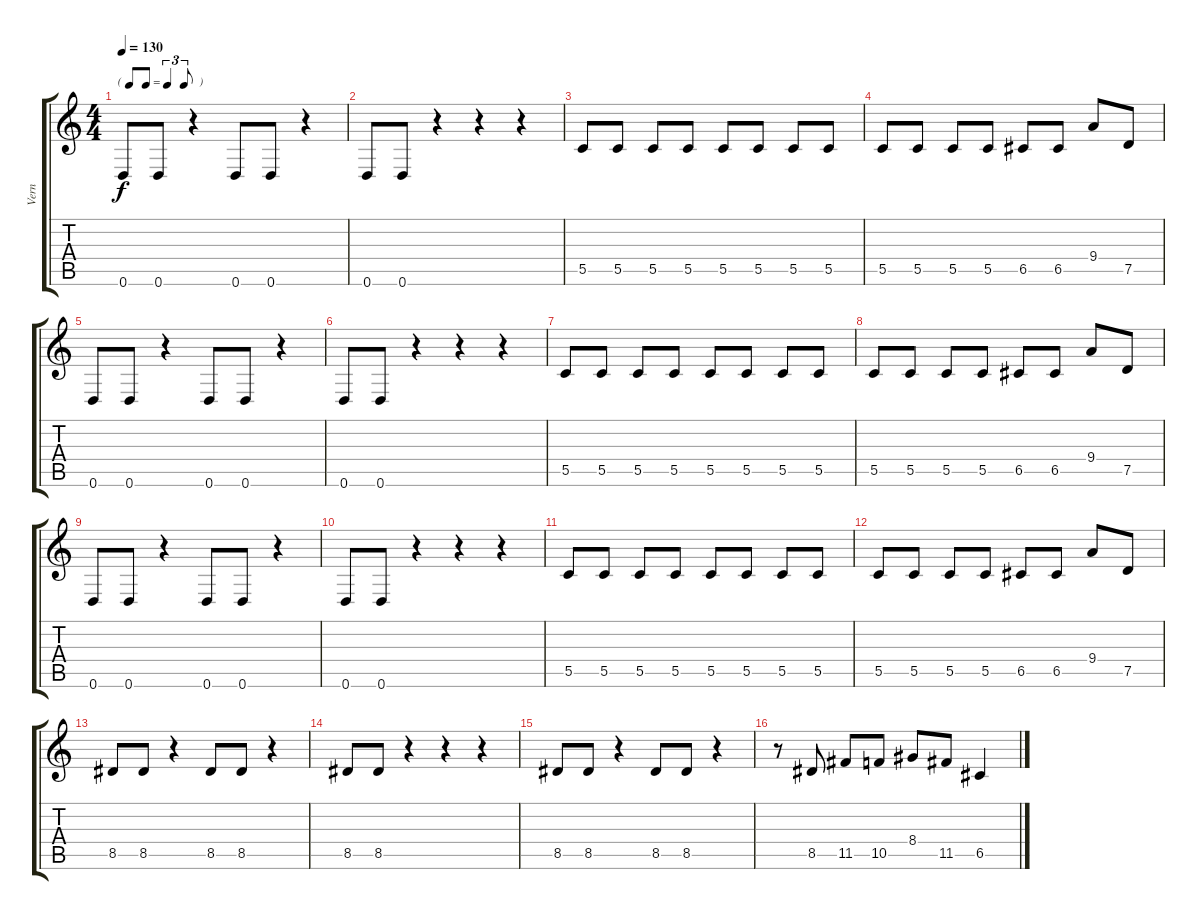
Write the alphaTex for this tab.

\track ("Vern" "Vern") {instrument electricbassfinger}
\staff {score tabs}
\tuning (D4 A3 F3 C3 G2 D2) {hide}
\ts (4 4)
\tf triplet8th
\tempo 130
\clef g2
\ks c
0.6.8{dy f} 0.6.8 r.4 0.6.8 0.6.8 r.4 |
0.6.8 0.6.8 r.4 r.4 r.4 |
5.5.8 5.5.8 5.5.8 5.5.8 5.5.8 5.5.8 5.5.8 5.5.8 |
5.5.8 5.5.8 5.5.8 5.5.8 6.5.8 6.5.8 9.4.8 7.5.8 |
0.6.8 0.6.8 r.4 0.6.8 0.6.8 r.4 |
0.6.8 0.6.8 r.4 r.4 r.4 |
5.5.8 5.5.8 5.5.8 5.5.8 5.5.8 5.5.8 5.5.8 5.5.8 |
5.5.8 5.5.8 5.5.8 5.5.8 6.5.8 6.5.8 9.4.8 7.5.8 |
0.6.8 0.6.8 r.4 0.6.8 0.6.8 r.4 |
0.6.8 0.6.8 r.4 r.4 r.4 |
5.5.8 5.5.8 5.5.8 5.5.8 5.5.8 5.5.8 5.5.8 5.5.8 |
5.5.8 5.5.8 5.5.8 5.5.8 6.5.8 6.5.8 9.4.8 7.5.8 |
8.5.8 8.5.8 r.4 8.5.8 8.5.8 r.4 |
8.5.8 8.5.8 r.4 r.4 r.4 |
8.5.8 8.5.8 r.4 8.5.8 8.5.8 r.4 |
r.8 8.5.8 11.5.8 10.5.8 8.4.8 11.5.8 6.5.4
